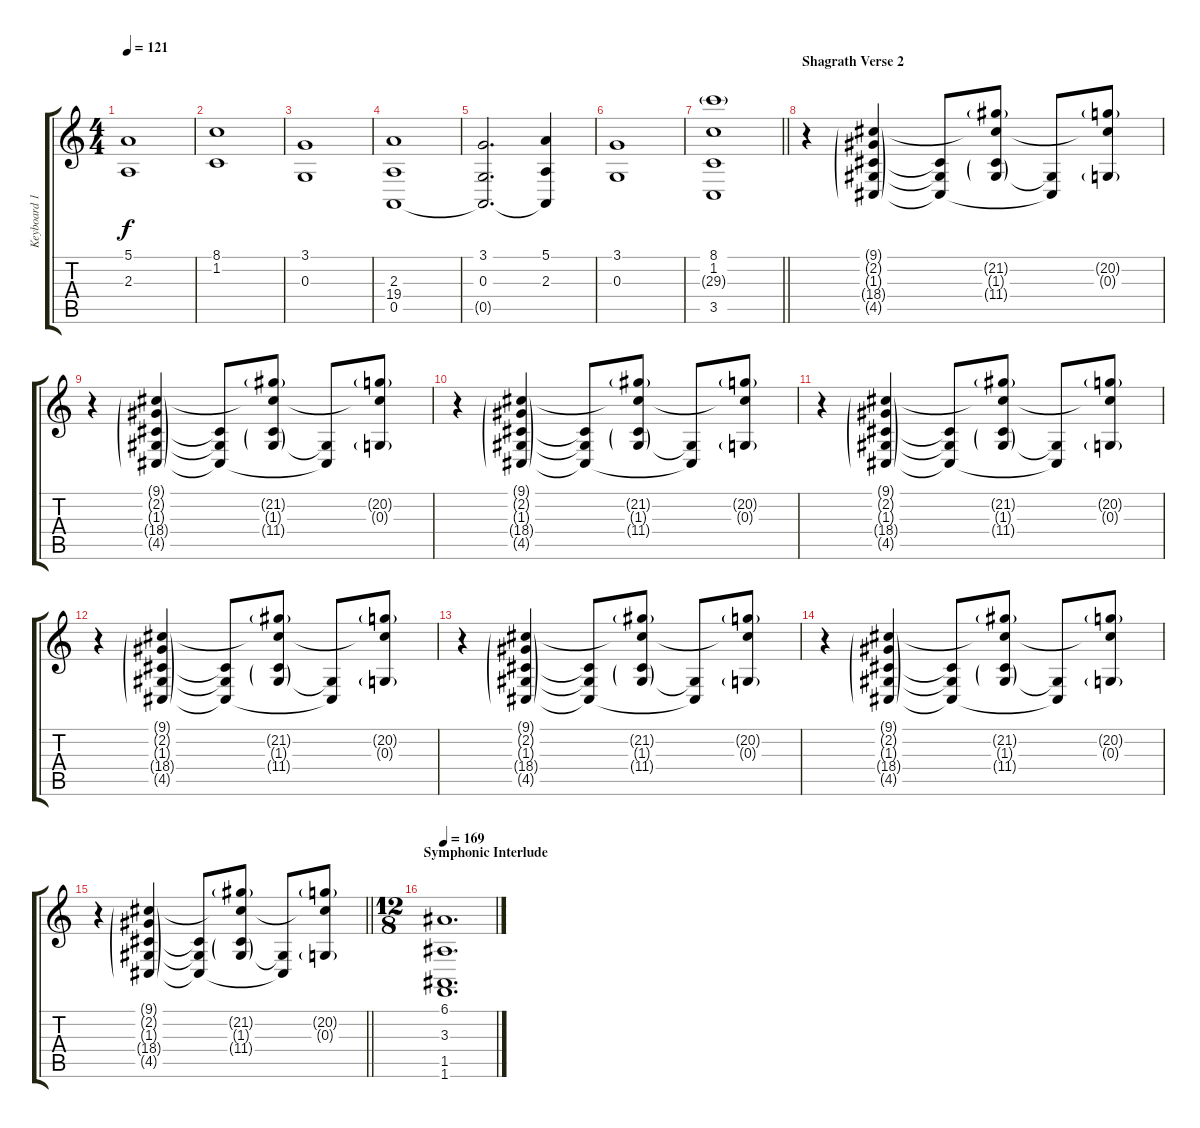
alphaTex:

\track ("Keyboard 1 - Mustis" "Keyboard 1") {instrument stringensemble1}
\staff {score tabs}
\tuning (E4 B3 G3 D3 A2 E2) {hide}
\ts (4 4)
\tempo 121
\clef g2
\ks c
(5.1{t} 2.3{t}).1{dy f} |
(8.1 1.2).1 |
(3.1 0.3).1 |
(2.3 19.4 0.5).1 |
(3.1 0.3 0.5{t}).2{d} (5.1 2.3 0.5{t}).4 |
(3.1 0.3).1 |
\barLineRight lightlight
(8.1 1.2 29.3{g} 3.5).1 |
\section ("" "Shagrath Verse 2")
r.4 (9.1{g} 2.2{g} 1.3{g} 18.4{g} 4.5{g}).4 (2.2{t} 1.3{t} 4.5{t}).8 (9.1{t} 21.2{g} 1.3{g} 11.4{g}).8 (1.3{t} 4.5{t}).8 (9.1{t} 20.2{g} 0.3{g}).8 |
r.4 (9.1{g} 2.2{g} 1.3{g} 18.4{g} 4.5{g}).4 (2.2{t} 1.3{t} 4.5{t}).8 (9.1{t} 21.2{g} 1.3{g} 11.4{g}).8 (1.3{t} 4.5{t}).8 (9.1{t} 20.2{g} 0.3{g}).8 |
r.4 (9.1{g} 2.2{g} 1.3{g} 18.4{g} 4.5{g}).4 (2.2{t} 1.3{t} 4.5{t}).8 (9.1{t} 21.2{g} 1.3{g} 11.4{g}).8 (1.3{t} 4.5{t}).8 (9.1{t} 20.2{g} 0.3{g}).8 |
r.4 (9.1{g} 2.2{g} 1.3{g} 18.4{g} 4.5{g}).4 (2.2{t} 1.3{t} 4.5{t}).8 (9.1{t} 21.2{g} 1.3{g} 11.4{g}).8 (1.3{t} 4.5{t}).8 (9.1{t} 20.2{g} 0.3{g}).8 |
r.4 (9.1{g} 2.2{g} 1.3{g} 18.4{g} 4.5{g}).4 (2.2{t} 1.3{t} 4.5{t}).8 (9.1{t} 21.2{g} 1.3{g} 11.4{g}).8 (1.3{t} 4.5{t}).8 (9.1{t} 20.2{g} 0.3{g}).8 |
r.4 (9.1{g} 2.2{g} 1.3{g} 18.4{g} 4.5{g}).4 (2.2{t} 1.3{t} 4.5{t}).8 (9.1{t} 21.2{g} 1.3{g} 11.4{g}).8 (1.3{t} 4.5{t}).8 (9.1{t} 20.2{g} 0.3{g}).8 |
r.4 (9.1{g} 2.2{g} 1.3{g} 18.4{g} 4.5{g}).4 (2.2{t} 1.3{t} 4.5{t}).8 (9.1{t} 21.2{g} 1.3{g} 11.4{g}).8 (1.3{t} 4.5{t}).8 (9.1{t} 20.2{g} 0.3{g}).8 |
\barLineRight lightlight
r.4 (9.1{g} 2.2{g} 1.3{g} 18.4{g} 4.5{g}).4 (2.2{t} 1.3{t} 4.5{t}).8 (9.1{t} 21.2{g} 1.3{g} 11.4{g}).8 (1.3{t} 4.5{t}).8 (9.1{t} 20.2{g} 0.3{g}).8 |
\ts (12 8)
\section ("" "Symphonic Interlude")
\tempo 169
(6.1 3.3 1.5 1.6).1{d volume 5}
